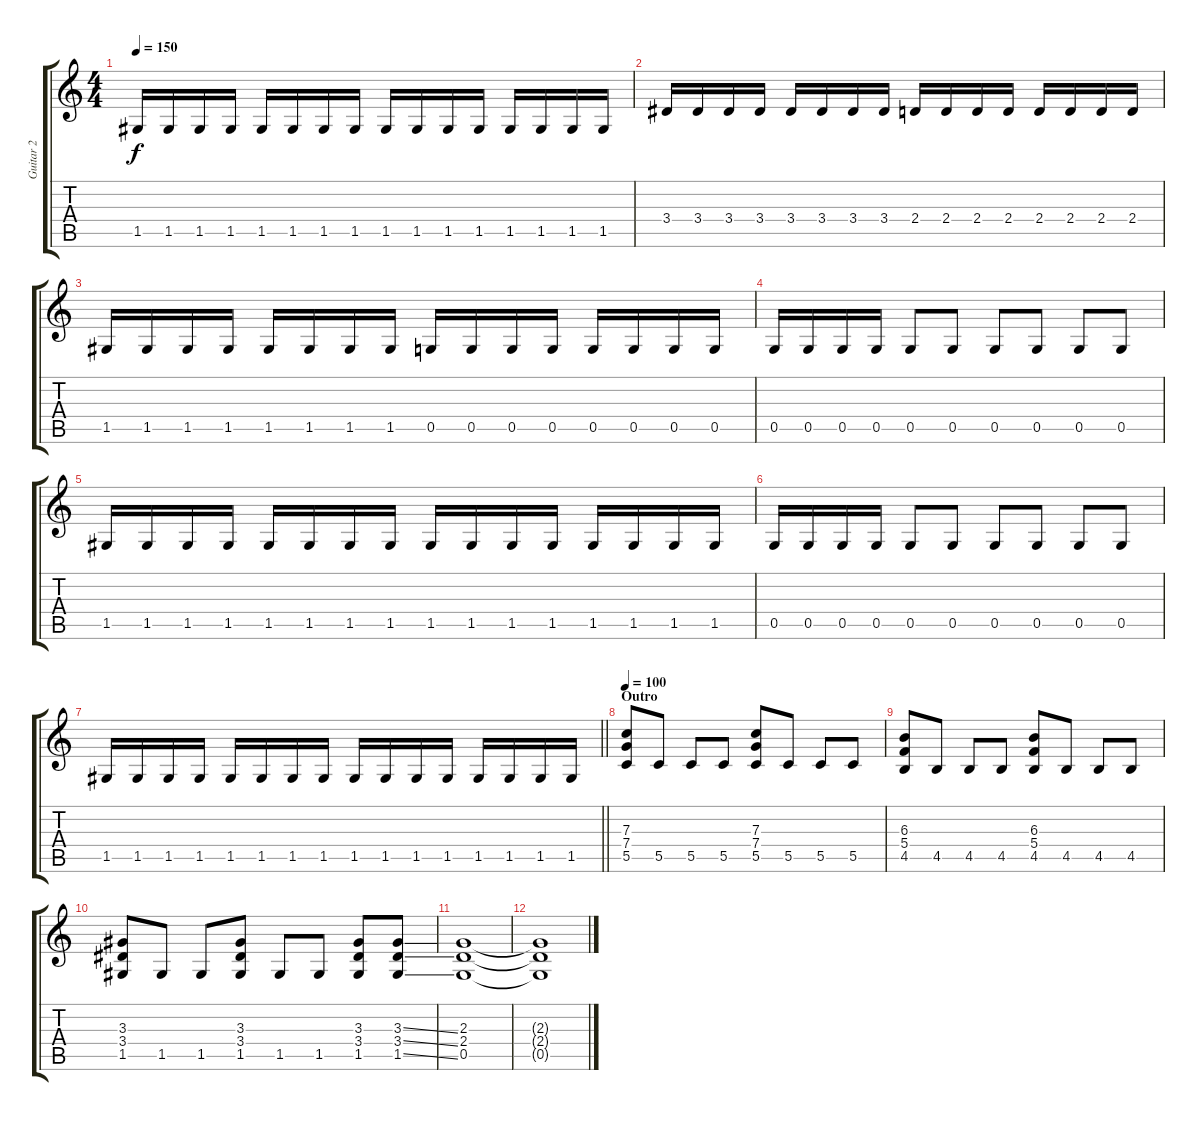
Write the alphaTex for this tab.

\track ("Guitar 2" "Guitar 2") {instrument overdrivenguitar}
\staff {score tabs}
\tuning (D4 A3 F3 C3 G2 D2) {hide}
\ts (4 4)
\tempo 150
\clef g2
\ks c
1.5.16{dy f} 1.5.16 1.5.16 1.5.16 1.5.16 1.5.16 1.5.16 1.5.16 1.5.16 1.5.16 1.5.16 1.5.16 1.5.16 1.5.16 1.5.16 1.5.16 |
3.4.16 3.4.16 3.4.16 3.4.16 3.4.16 3.4.16 3.4.16 3.4.16 2.4.16 2.4.16 2.4.16 2.4.16 2.4.16 2.4.16 2.4.16 2.4.16 |
1.5.16 1.5.16 1.5.16 1.5.16 1.5.16 1.5.16 1.5.16 1.5.16 0.5.16 0.5.16 0.5.16 0.5.16 0.5.16 0.5.16 0.5.16 0.5.16 |
0.5.16 0.5.16 0.5.16 0.5.16 0.5.8 0.5.8 0.5.8 0.5.8 0.5.8 0.5.8 |
1.5.16 1.5.16 1.5.16 1.5.16 1.5.16 1.5.16 1.5.16 1.5.16 1.5.16 1.5.16 1.5.16 1.5.16 1.5.16 1.5.16 1.5.16 1.5.16 |
0.5.16 0.5.16 0.5.16 0.5.16 0.5.8 0.5.8 0.5.8 0.5.8 0.5.8 0.5.8 |
\barLineRight lightlight
1.5.16 1.5.16 1.5.16 1.5.16 1.5.16 1.5.16 1.5.16 1.5.16 1.5.16 1.5.16 1.5.16 1.5.16 1.5.16 1.5.16 1.5.16 1.5.16 |
\section ("" "Outro")
\tempo 100
(7.3 7.4 5.5).8 5.5.8 5.5.8 5.5.8 (7.3 7.4 5.5).8 5.5.8 5.5.8 5.5.8 |
(6.3 5.4 4.5).8 4.5.8 4.5.8 4.5.8 (6.3 5.4 4.5).8 4.5.8 4.5.8 4.5.8 |
(3.3 3.4 1.5).8 1.5.8 1.5.8 (3.3 3.4 1.5).8 1.5.8 1.5.8 (3.3 3.4 1.5).8 (3.3{ss} 3.4{ss} 1.5{ss}).8 |
(2.3 2.4 0.5).1 |
(2.3{t} 2.4{t} 0.5{t}).1
